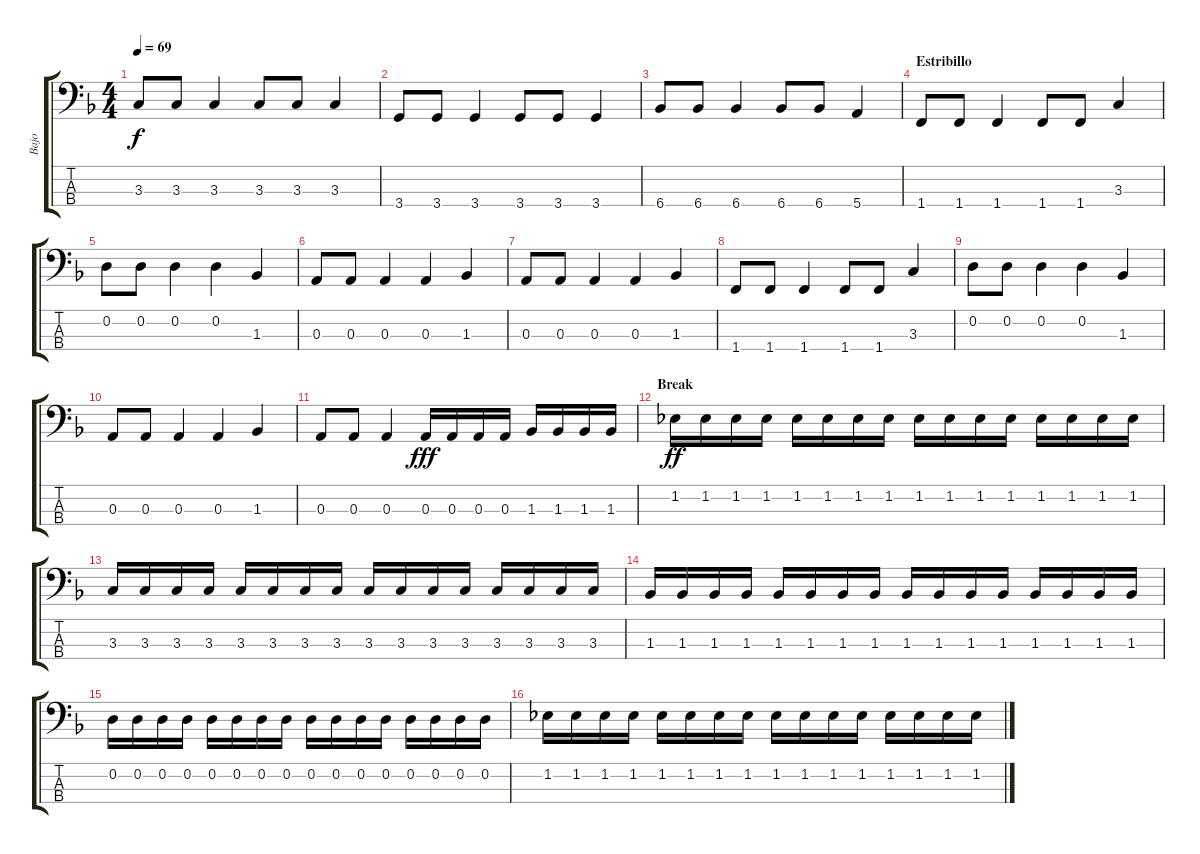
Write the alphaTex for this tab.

\track ("Bajo" "Bajo") {instrument fretlessbass}
\staff {score tabs}
\tuning (G2 D2 A1 E1) {hide}
\ts (4 4)
\tempo 69
\clef f4
\ks dminor
3.3.8{dy f} 3.3.8 3.3.4 3.3.8 3.3.8 3.3.4 |
3.4.8 3.4.8 3.4.4 3.4.8 3.4.8 3.4.4 |
6.4.8 6.4.8 6.4.4 6.4.8 6.4.8 5.4.4 |
\section ("" "Estribillo")
1.4.8 1.4.8 1.4.4 1.4.8 1.4.8 3.3.4 |
0.2.8 0.2.8 0.2.4 0.2.4 1.3.4 |
0.3.8 0.3.8 0.3.4 0.3.4 1.3.4 |
0.3.8 0.3.8 0.3.4 0.3.4 1.3.4 |
1.4.8 1.4.8 1.4.4 1.4.8 1.4.8 3.3.4 |
0.2.8 0.2.8 0.2.4 0.2.4 1.3.4 |
0.3.8 0.3.8 0.3.4 0.3.4 1.3.4 |
0.3.8 0.3.8 0.3.4 0.3.16{dy fff} 0.3.16 0.3.16 0.3.16 1.3.16 1.3.16 1.3.16 1.3.16 |
\section ("" "Break")
1.2.16{dy ff} 1.2.16 1.2.16 1.2.16 1.2.16 1.2.16 1.2.16 1.2.16 1.2.16 1.2.16 1.2.16 1.2.16 1.2.16 1.2.16 1.2.16 1.2.16 |
3.3.16 3.3.16 3.3.16 3.3.16 3.3.16 3.3.16 3.3.16 3.3.16 3.3.16 3.3.16 3.3.16 3.3.16 3.3.16 3.3.16 3.3.16 3.3.16 |
1.3.16 1.3.16 1.3.16 1.3.16 1.3.16 1.3.16 1.3.16 1.3.16 1.3.16 1.3.16 1.3.16 1.3.16 1.3.16 1.3.16 1.3.16 1.3.16 |
0.2.16 0.2.16 0.2.16 0.2.16 0.2.16 0.2.16 0.2.16 0.2.16 0.2.16 0.2.16 0.2.16 0.2.16 0.2.16 0.2.16 0.2.16 0.2.16 |
1.2.16 1.2.16 1.2.16 1.2.16 1.2.16 1.2.16 1.2.16 1.2.16 1.2.16 1.2.16 1.2.16 1.2.16 1.2.16 1.2.16 1.2.16 1.2.16
